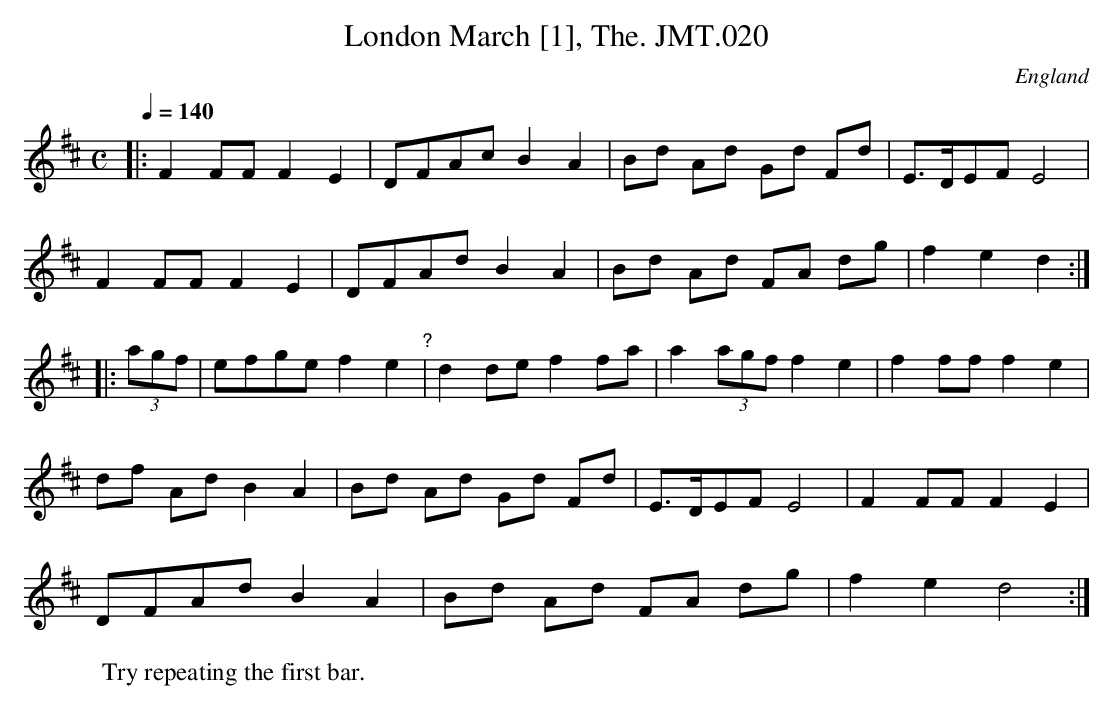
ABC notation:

X:1
T:London March [1], The. JMT.020
M:C
L:1/8
Q:1/4=140
O:England
K:D
|:F2 FF F2 E2| DFAc B2 A2 | Bd Ad Gd Fd | E>DEF E4 |!
F2 FF F2 E2 | DFAdB2 A2 | Bd Ad FA dg | f2 e2 d2 :||:!
(3agf | efge f2 e2 "?"| d2 de f2 fa | a2 (3 agf f2 e2 | f2 ff f2 e2 |!
df Ad B2 A2 | Bd Ad Gd Fd |  E>DEF E4 | F2 FF F2 E2 |!
DFAd B2 A2 | Bd Ad FA dg | f2 e2 d4 :|
W:Try repeating the first bar.
